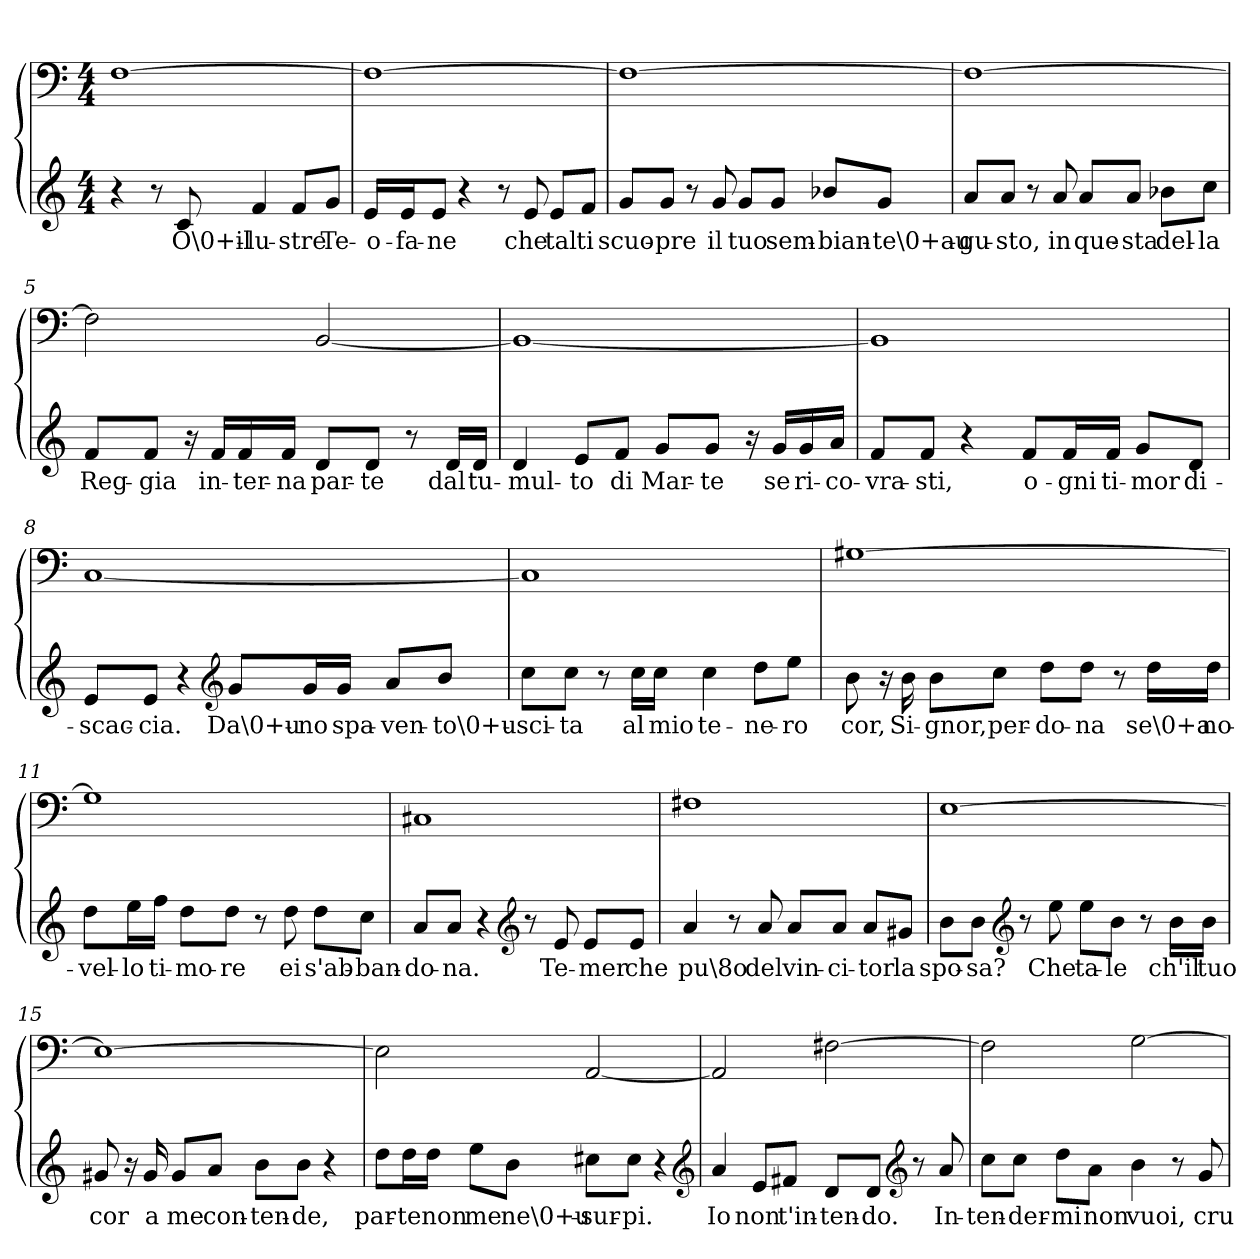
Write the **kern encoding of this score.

**kern	**text	**kern
*part1	*part1	*part1
*staff2	*staff2	*staff1
*clefG2	*	*clefF4
*k[]	*	*k[]
*C:	*	*C:
*M4/4	*	*M4/4
=1	=1	=1
4r	.	[1F\
8r	.	.
8c/	O\0+il-	.
4f/	-lu-	.
8f/L	-stre	.
8g/J	Te-	.
=2	=2	=2
16e/LL	-o-	1F\_
16e/J	-fa-	.
8e/J	-ne	.
4r	.	.
8r	.	.
8e/	che	.
8e/L	tal	.
8f/J	ti	.
=3	=3	=3
8g/L	scuo-	1F\_
8g/J	-pre	.
8r	.	.
8g/	il	.
8g/L	tuo	.
8g/J	sem-	.
8b-X/L	-bian-	.
8g/J	-te\0+au-	.
=4	=4	=4
8a/L	-gu-	1F\_
8a/J	-sto,	.
8r	.	.
8a/	in	.
8a/L	que-	.
8a/J	-sta	.
8b-X\L	del-	.
8cc\J	-la	.
=5	=5	=5
8f/L	Reg-	2F\]
8f/J	-gia	.
16r	.	.
16f/LL	in-	.
16f/	-ter-	.
16f/JJ	-na	.
8d/L	par-	[2BB/
8d/J	-te	.
8r	.	.
16d/LL	dal	.
16d/JJ	tu-	.
=6	=6	=6
4d/	-mul-	1BB/_
8e/L	-to	.
8f/J	di	.
8g/L	Mar-	.
8g/J	-te	.
16r	.	.
16g/LL	se	.
16g/	ri-	.
16a/JJ	-co-	.
=7	=7	=7
8f/L	-vra-	1BB/]
8f/J	-sti,	.
4r	.	.
8f/L	o-	.
16f/L	-gni	.
16f/JJ	ti-	.
8g/L	-mor	.
8d/J	di-	.
=8	=8	=8
8e/L	-scac-	[1C/
8e/J	-cia.	.
4r	.	.
*clefG2	*	*
8g/L	Da\0+u-	.
16g/L	-no	.
16g/JJ	spa-	.
8a/L	-ven-	.
8b/J	-to\0+u-	.
=9	=9	=9
8cc\L	-sci-	1C/]
8cc\J	-ta	.
8r	.	.
16cc\LL	al	.
16cc\JJ	mio	.
4cc\	te-	.
8dd\L	-ne-	.
8ee\J	-ro	.
=10	=10	=10
8b\	cor,	[1G#X\
16r	.	.
16b\	Si-	.
8b\L	-gnor,	.
8cc\J	per-	.
8dd\L	-do-	.
8dd\J	-na	.
8r	.	.
16dd\LL	se\0+a	.
16dd\JJ	no-	.
=11	=11	=11
8dd\L	-vel-	1G#\]
16ee\L	-lo	.
16ff\JJ	ti-	.
8dd\L	-mo-	.
8dd\J	-re	.
8r	.	.
8dd\	ei	.
8dd\L	s'ab-	.
8cc\J	-ban-	.
=12	=12	=12
8a/L	-do-	1C#X/
8a/J	-na.	.
4r	.	.
*clefG2	*	*
8r	.	.
8e/	Te-	.
8e/L	-mer	.
8e/J	che	.
=13	=13	=13
4a/	pu\8o	1F#X\
8r	.	.
8a/	del	.
8a/L	vin-	.
8a/J	-ci-	.
8a/L	-tor	.
8g#X/J	la	.
=14	=14	=14
8b\L	spo-	[1E\
8b\J	-sa?	.
*clefG2	*	*
8r	.	.
8ee\	Che	.
8ee\L	ta-	.
8b\J	-le	.
8r	.	.
16b\LL	ch'il	.
16b\JJ	tuo	.
=15	=15	=15
8g#X/	cor	1E\_
16r	.	.
16g#/	a	.
8g#/L	me	.
8a/J	con-	.
8b\L	-ten-	.
8b\J	-de,	.
4r	.	.
=16	=16	=16
8dd\L	par-	2E\]
16dd\L	-te	.
16dd\JJ	non	.
8ee\L	me	.
8b\J	ne\0+u-	.
8cc#X\L	-sur-	[2AA/
8cc#\J	-pi.	.
4r	.	.
*clefG2	*	*
=17	=17	=17
4a/	Io	2AA/]
8e/L	non	.
8f#X/J	t'in-	.
8d/L	-ten-	[2F#X\
8d/J	-do.	.
*clefG2	*	*
8r	.	.
8a/	In-	.
=18	=18	=18
8cc\L	-ten-	2F#\]
8cc\J	-der-	.
8dd\L	-mi	.
8a\J	non	.
4b\	vuoi,	[2G\
8r	.	.
8g/	cru-	.
=	=	=
*-	*-	*-
